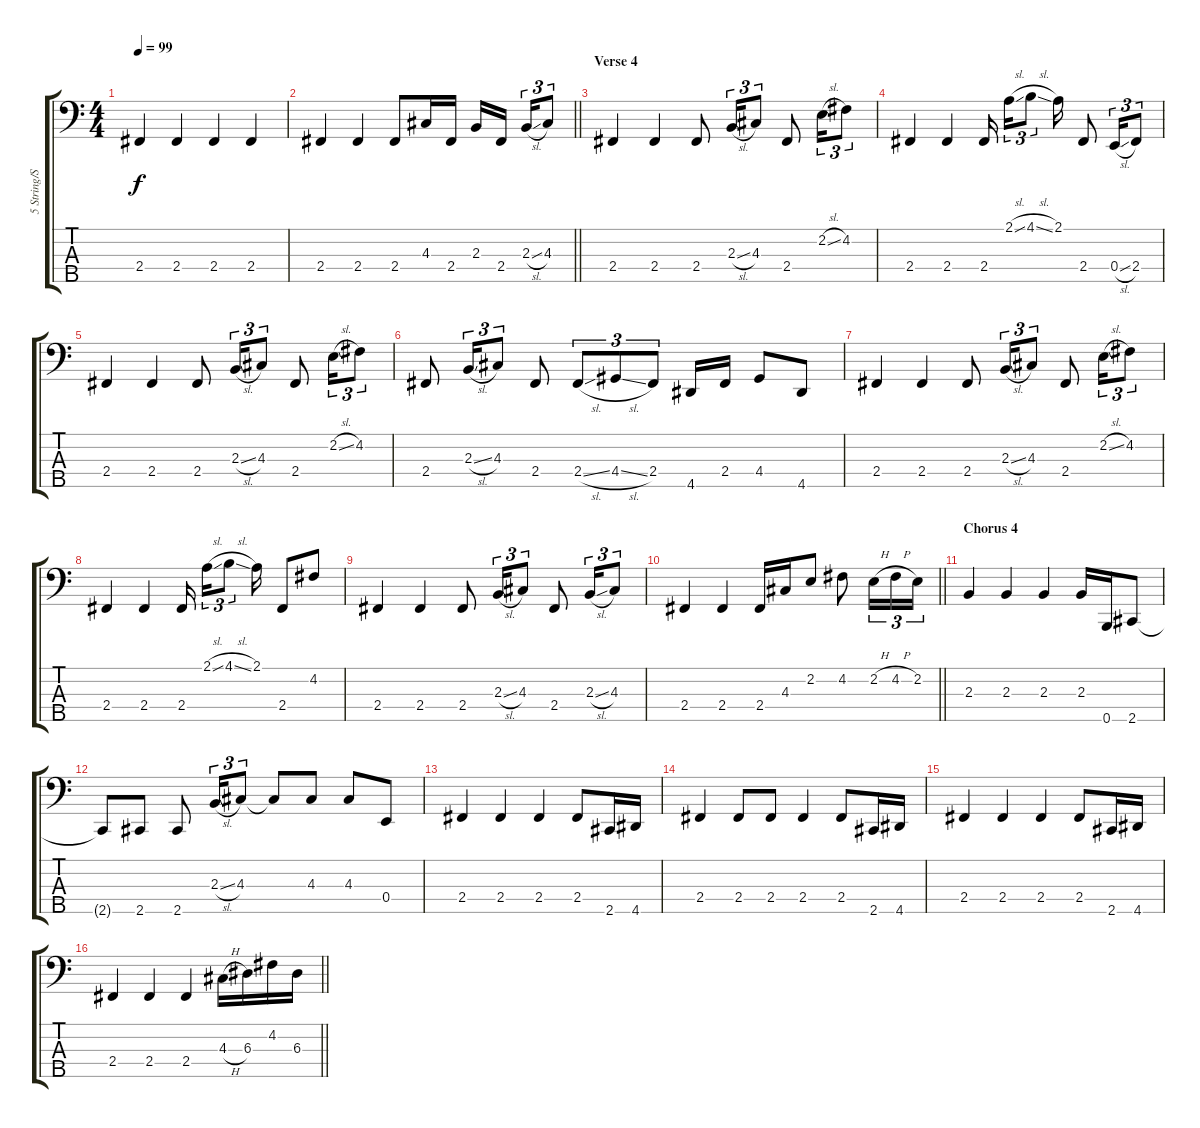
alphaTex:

\track ("5 String/Synth Bass" "5 String/S") {instrument synthbass2 bank 255}
\staff {score tabs}
\tuning (G2 D2 A1 E1 B0) {hide}
\ts (4 4)
\tempo 99
\clef f4
\ks c
2.4.4{dy f} 2.4.4 2.4.4 2.4.4 |
\barLineRight lightlight
2.4.4 2.4.4 2.4.8 4.3.16 2.4.16 2.3.16 2.4.16{beam splitsecondary} 2.3{sl}.16{tu (3 2)} 4.3.8{tu (3 2)} |
\section ("" "Verse 4")
2.4.4 2.4.4 2.4.8 2.3{sl}.16{tu (3 2)} 4.3.8{tu (3 2)} 2.4.8 2.2{sl}.16{tu (3 2)} 4.2.8{tu (3 2)} |
2.4.4 2.4.4 2.4.16{beam splitsecondary} 2.1{sl}.16{tu (3 2)} 4.1{sl}.8{tu (3 2)} 2.1.16 2.4.8 0.4{sl}.16{tu (3 2)} 2.4.8{tu (3 2)} |
2.4.4 2.4.4 2.4.8 2.3{sl}.16{tu (3 2)} 4.3.8{tu (3 2)} 2.4.8 2.2{sl}.16{tu (3 2)} 4.2.8{tu (3 2)} |
2.4.8 2.3{sl}.16{tu (3 2)} 4.3.8{tu (3 2)} 2.4.8 2.4{sl}.8{tu (3 2)} 4.4{sl}.8{tu (3 2)} 2.4.8{tu (3 2)} 4.5.16 2.4.16 4.4.8 4.5.8 |
2.4.4 2.4.4 2.4.8 2.3{sl}.16{tu (3 2)} 4.3.8{tu (3 2)} 2.4.8 2.2{sl}.16{tu (3 2)} 4.2.8{tu (3 2)} |
2.4.4 2.4.4 2.4.16{beam splitsecondary} 2.1{sl}.16{tu (3 2)} 4.1{sl}.8{tu (3 2)} 2.1.16 2.4.8 4.2.8 |
2.4.4 2.4.4 2.4.8 2.3{sl}.16{tu (3 2)} 4.3.8{tu (3 2)} 2.4.8 2.3{sl}.16{tu (3 2)} 4.3.8{tu (3 2)} |
\barLineRight lightlight
2.4.4 2.4.4 2.4.16 4.3.16 2.2.8 4.2.8 2.2{h}.16{tu (3 2)} 4.2{h}.16{tu (3 2)} 2.2.16{tu (3 2)} |
\section ("" "Chorus 4")
2.3.4 2.3.4 2.3.4 2.3.16 0.5.16 2.5.8 |
2.5{t}.8 2.5.8 2.5.8 2.3{sl}.16{tu (3 2)} 4.3.8{tu (3 2)} 4.3{t}.8 4.3.8 4.3.8 0.4.8 |
2.4.4 2.4.4 2.4.4 2.4.8 2.5.16 4.5.16 |
2.4.4 2.4.8 2.4.8 2.4.4 2.4.8 2.5.16 4.5.16 |
2.4.4 2.4.4 2.4.4 2.4.8 2.5.16 4.5.16 |
\barLineRight lightlight
2.4.4 2.4.4 2.4.4 4.3{h}.16 6.3.16 4.2.16 6.3.16
